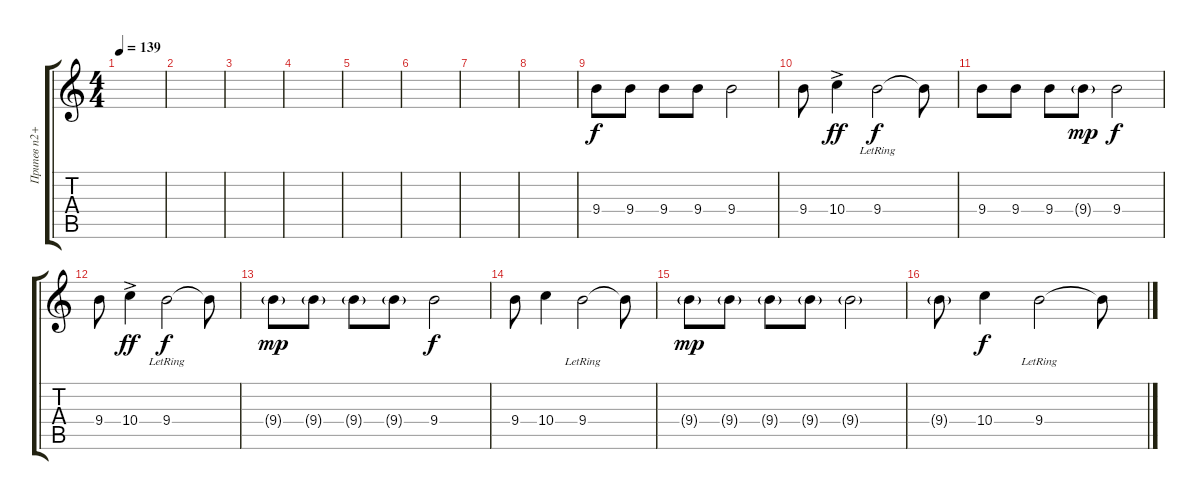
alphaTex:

\track ("Припев п2+фон" "Припев п2+") {instrument electricguitarjazz}
\staff {score tabs}
\tuning (E4 B3 G3 D3 A2 E2) {hide}
\ts (4 4)
\tempo 139
\clef g2
\ks c
|
|
|
|
|
|
|
|
9.4.8 9.4.8 9.4.8 9.4.8 9.4.2 |
9.4.8 10.4{ac}.4{dy ff} 9.4{lr}.2{dy f} 9.4{t}.8 |
9.4.8 9.4.8 9.4.8 9.4{g}.8{dy mp} 9.4.2{dy f} |
9.4.8 10.4{ac}.4{dy ff} 9.4{lr}.2{dy f} 9.4{t}.8 |
9.4{g}.8{dy mp} 9.4{g}.8 9.4{g}.8 9.4{g}.8 9.4.2{dy f} |
9.4.8 10.4.4 9.4{lr}.2 9.4{t}.8 |
9.4{g}.8{dy mp} 9.4{g}.8 9.4{g}.8 9.4{g}.8 9.4{g}.2 |
9.4{g}.8 10.4.4{dy f} 9.4{lr}.2 9.4{t}.8
